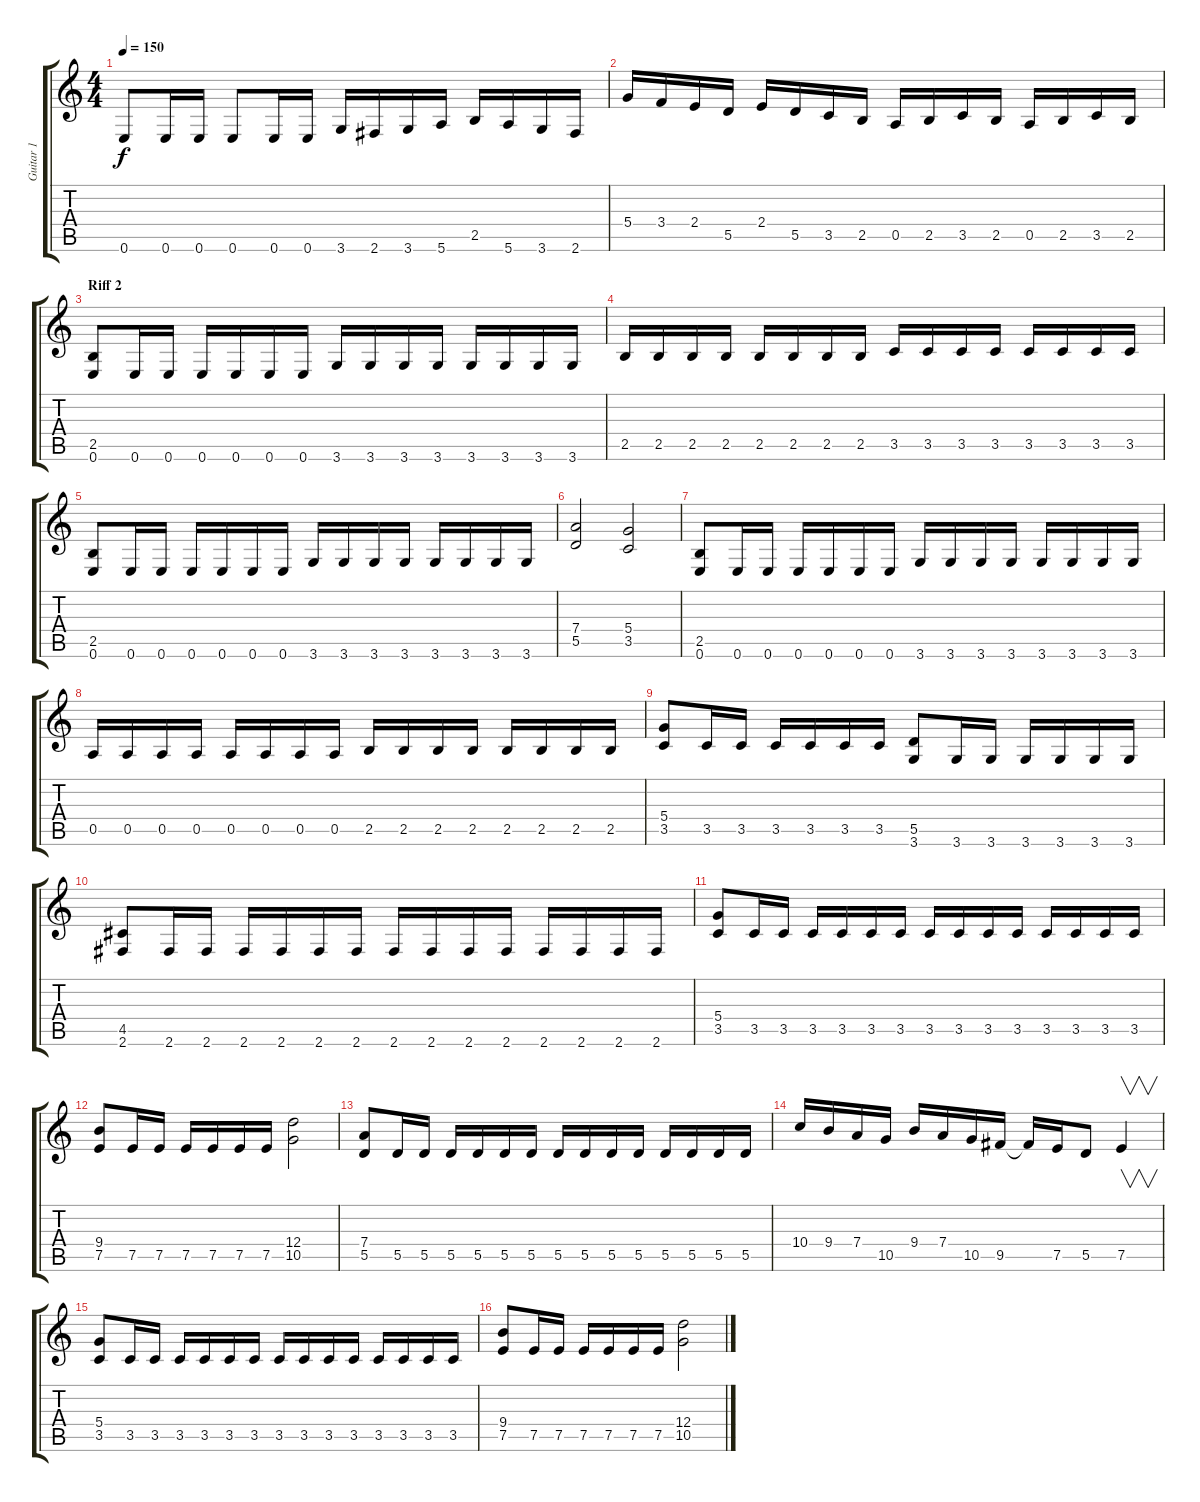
\track ("Guitar 1" "Guitar 1") {instrument overdrivenguitar}
\staff {score tabs}
\tuning (E4 B3 G3 D3 A2 E2) {hide}
\ts (4 4)
\tempo 150
\clef g2
\ks c
0.6.8{dy f} 0.6.16 0.6.16 0.6.8 0.6.16 0.6.16 3.6.16 2.6.16 3.6.16 5.6.16 2.5.16 5.6.16 3.6.16 2.6.16 |
5.4.16 3.4.16 2.4.16 5.5.16 2.4.16 5.5.16 3.5.16 2.5.16 0.5.16 2.5.16 3.5.16 2.5.16 0.5.16 2.5.16 3.5.16 2.5.16 |
\section ("" "Riff 2")
(2.5 0.6).8 0.6.16 0.6.16 0.6.16 0.6.16 0.6.16 0.6.16 3.6.16 3.6.16 3.6.16 3.6.16 3.6.16 3.6.16 3.6.16 3.6.16 |
2.5.16 2.5.16 2.5.16 2.5.16 2.5.16 2.5.16 2.5.16 2.5.16 3.5.16 3.5.16 3.5.16 3.5.16 3.5.16 3.5.16 3.5.16 3.5.16 |
(2.5 0.6).8 0.6.16 0.6.16 0.6.16 0.6.16 0.6.16 0.6.16 3.6.16 3.6.16 3.6.16 3.6.16 3.6.16 3.6.16 3.6.16 3.6.16 |
(7.4 5.5).2 (5.4 3.5).2 |
(2.5 0.6).8 0.6.16 0.6.16 0.6.16 0.6.16 0.6.16 0.6.16 3.6.16 3.6.16 3.6.16 3.6.16 3.6.16 3.6.16 3.6.16 3.6.16 |
0.5.16 0.5.16 0.5.16 0.5.16 0.5.16 0.5.16 0.5.16 0.5.16 2.5.16 2.5.16 2.5.16 2.5.16 2.5.16 2.5.16 2.5.16 2.5.16 |
(5.4 3.5).8 3.5.16 3.5.16 3.5.16 3.5.16 3.5.16 3.5.16 (5.5 3.6).8 3.6.16 3.6.16 3.6.16 3.6.16 3.6.16 3.6.16 |
(4.5 2.6).8 2.6.16 2.6.16 2.6.16 2.6.16 2.6.16 2.6.16 2.6.16 2.6.16 2.6.16 2.6.16 2.6.16 2.6.16 2.6.16 2.6.16 |
(5.4 3.5).8 3.5.16 3.5.16 3.5.16 3.5.16 3.5.16 3.5.16 3.5.16 3.5.16 3.5.16 3.5.16 3.5.16 3.5.16 3.5.16 3.5.16 |
(9.4 7.5).8 7.5.16 7.5.16 7.5.16 7.5.16 7.5.16 7.5.16 (12.4 10.5).2 |
(7.4 5.5).8 5.5.16 5.5.16 5.5.16 5.5.16 5.5.16 5.5.16 5.5.16 5.5.16 5.5.16 5.5.16 5.5.16 5.5.16 5.5.16 5.5.16 |
10.4.16 9.4.16 7.4.16 10.5.16 9.4.16 7.4.16 10.5.16 9.5.16 9.5{t}.16 7.5.16 5.5.8 7.5.4{v} |
(5.4 3.5).8 3.5.16 3.5.16 3.5.16 3.5.16 3.5.16 3.5.16 3.5.16 3.5.16 3.5.16 3.5.16 3.5.16 3.5.16 3.5.16 3.5.16 |
(9.4 7.5).8 7.5.16 7.5.16 7.5.16 7.5.16 7.5.16 7.5.16 (12.4 10.5).2
